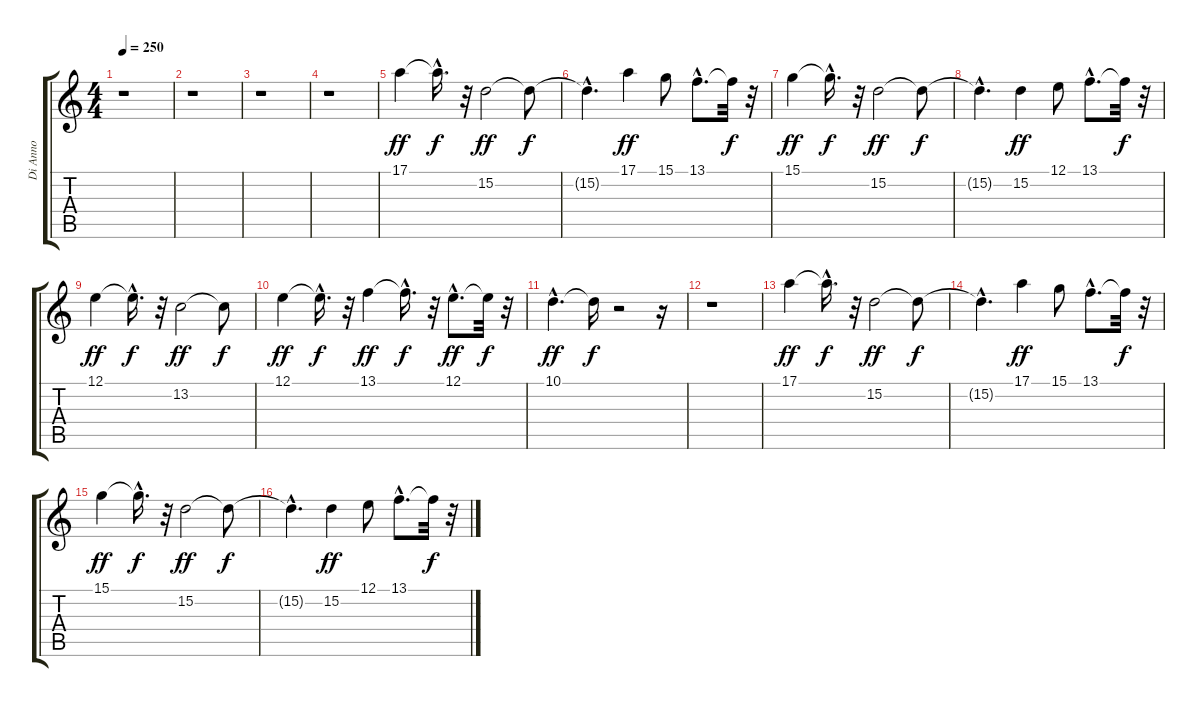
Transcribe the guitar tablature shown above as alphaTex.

\track ("Di Anno" "Di Anno") {instrument choiraahs}
\staff {score tabs}
\tuning (E4 B3 G3 D3 A2 E2) {hide}
\ts (4 4)
\tempo 250
\clef g2
\ks c
r.1{dy f} |
r.1 |
r.1 |
r.1 |
17.1.4{dy ff} 17.1{hac t}.16{d dy f} r.32 15.2.2{dy ff} 15.2{t}.8{dy f} |
15.2{hac t}.4{d} 17.1.4{dy ff} 15.1.8 13.1{hac}.8{d} 13.1{t}.32{dy f} r.32 |
15.1.4{dy ff} 15.1{hac t}.16{d dy f} r.32 15.2.2{dy ff} 15.2{t}.8{dy f} |
15.2{hac t}.4{d} 15.2.4{dy ff} 12.1.8 13.1{hac}.8{d} 13.1{t}.32{dy f} r.32 |
12.1.4{dy ff} 12.1{hac t}.16{d dy f} r.32 13.2.2{dy ff} 13.2{t}.8{dy f} |
12.1.4{dy ff} 12.1{hac t}.16{d dy f} r.32 13.1.4{dy ff} 13.1{hac t}.16{d dy f} r.32 12.1{hac}.8{d dy ff} 12.1{t}.32{dy f} r.32 |
10.1{hac}.4{d dy ff} 10.1{t}.16{dy f} r.2 r.16 |
r.1 |
17.1.4{dy ff} 17.1{hac t}.16{d dy f} r.32 15.2.2{dy ff} 15.2{t}.8{dy f} |
15.2{hac t}.4{d} 17.1.4{dy ff} 15.1.8 13.1{hac}.8{d} 13.1{t}.32{dy f} r.32 |
15.1.4{dy ff} 15.1{hac t}.16{d dy f} r.32 15.2.2{dy ff} 15.2{t}.8{dy f} |
15.2{hac t}.4{d} 15.2.4{dy ff} 12.1.8 13.1{hac}.8{d} 13.1{t}.32{dy f} r.32
